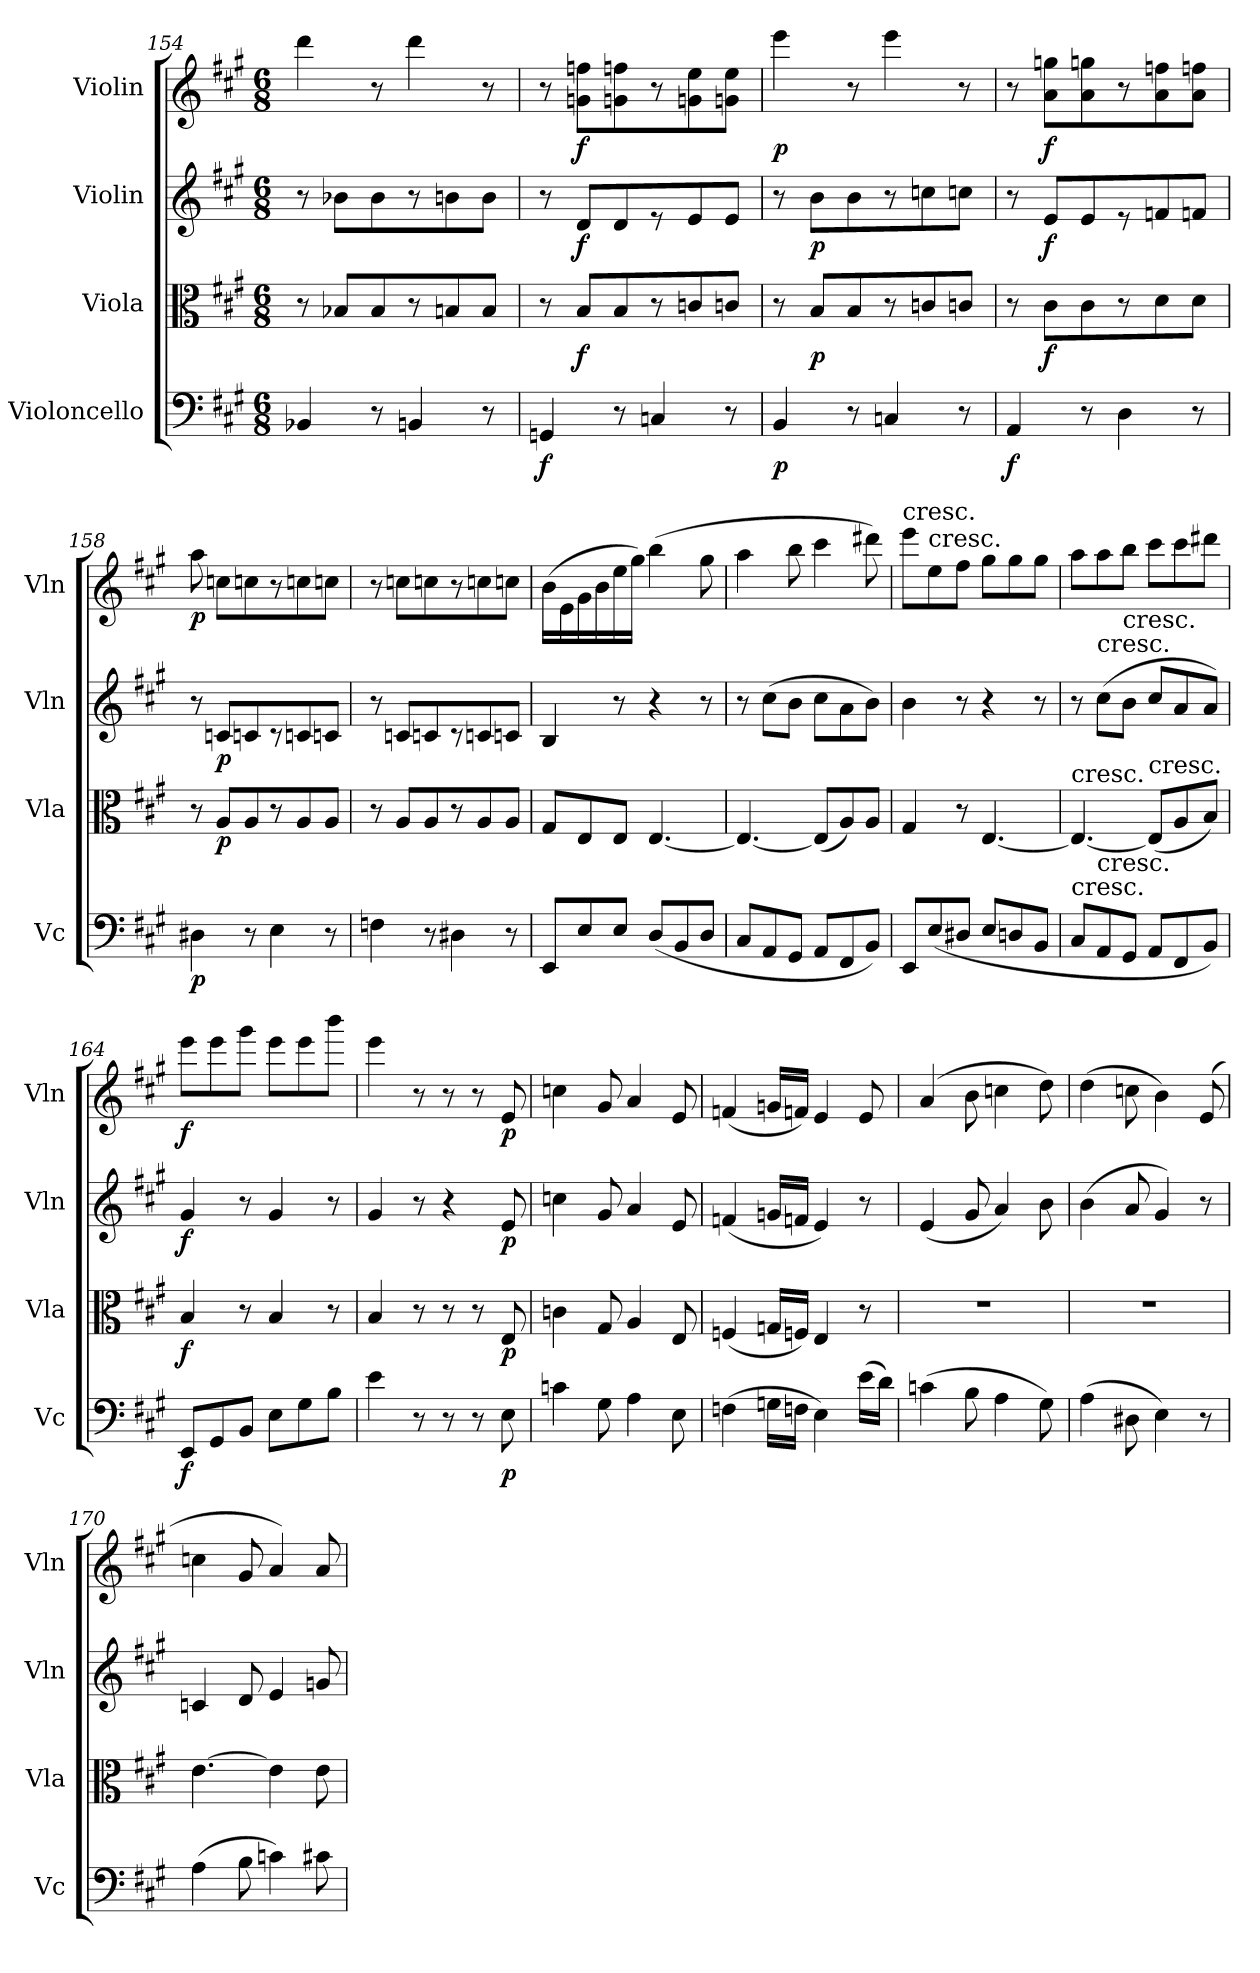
**kern	**dynam	**kern	**dynam	**kern	**dynam	**kern	**dynam
*part4	*part4	*part3	*part3	*part2	*part2	*part1	*part1
*staff4	*staff4	*staff3	*staff3	*staff2	*staff2	*staff1	*staff1
*I"Violoncello	*	*I"Viola	*	*I"Violin	*	*I"Violin	*
*I'Vc	*	*I'Vla	*	*I'Vln	*	*I'Vln	*
*clefF4	*	*clefC3	*	*clefG2	*	*clefG2	*
*k[f#c#g#]	*	*k[f#c#g#]	*	*k[f#c#g#]	*	*k[f#c#g#]	*
*A:	*	*A:	*	*A:	*	*A:	*
*M6/8	*	*M6/8	*	*M6/8	*	*M6/8	*
=154	=154	=154	=154	=154	=154	=154	=154
4BB-X/	.	8r	.	8r	.	4ddd\	.
.	.	8B-X/L	.	8b-X\L	.	.	.
8r	.	8B-/	.	8b-\	.	8r	.
4BBn/	.	8r	.	8r	.	4ddd\	.
.	.	8Bn/	.	8bn\	.	.	.
8r	.	8B/J	.	8b\J	.	8r	.
=155	=155	=155	=155	=155	=155	=155	=155
4GGn/	f	8r	.	8r	.	8r	.
.	.	8B/L	f	8d/L	f	8gn\ 8ffn\L	f
8r	.	8B/	.	8d/	.	8gn\ 8ffn\	.
4Cn/	.	8r	.	8r	.	8r	.
.	.	8cn/	.	8e/	.	8gn\ 8ee\	.
8r	.	8cn/J	.	8e/J	.	8gn\ 8ee\J	.
=156	=156	=156	=156	=156	=156	=156	=156
4BB/	p	8r	.	8r	.	4eee\	p
.	.	8B/L	p	8b\L	p	.	.
8r	.	8B/	.	8b\	.	8r	.
4Cn/	.	8r	.	8r	.	4eee\	.
.	.	8cn/	.	8ccn\	.	.	.
8r	.	8cn/J	.	8ccn\J	.	8r	.
=157	=157	=157	=157	=157	=157	=157	=157
4AA/	f	8r	.	8r	.	8r	.
.	.	8c#\L	f	8e/L	f	8a\ 8ggn\L	f
8r	.	8c#\	.	8e/	.	8a\ 8ggn\	.
4D\	.	8r	.	8r	.	8r	.
.	.	8d\	.	8fn/	.	8a\ 8ffn\	.
8r	.	8d\J	.	8fn/J	.	8a\ 8ffn\J	.
=158	=158	=158	=158	=158	=158	=158	=158
4D#X\	p	8r	.	8r	.	8aa\	p
.	.	8A/L	p	8cn/L	p	8ccn\L	.
8r	.	8A/	.	8cn/	.	8ccn\	.
4E\	.	8r	.	8r	.	8r	.
.	.	8A/	.	8cn/	.	8ccn\	.
8r	.	8A/J	.	8cn/J	.	8ccn\J	.
=159	=159	=159	=159	=159	=159	=159	=159
4Fn\	.	8r	.	8r	.	8r	.
.	.	8A/L	.	8cn/L	.	8ccn\L	.
8r	.	8A/	.	8cn/	.	8ccn\	.
4D#X\	.	8r	.	8r	.	8r	.
.	.	8A/	.	8cn/	.	8ccn\	.
8r	.	8A/J	.	8cn/J	.	8ccn\J	.
=160	=160	=160	=160	=160	=160	=160	=160
8EE/L	.	8G#/L	.	4B/	.	(16b\LL	.
.	.	.	.	.	.	16e\	.
8E/	.	8E/	.	.	.	16g#\	.
.	.	.	.	.	.	16b\	.
8E/J	.	8E/J	.	8r	.	16ee\	.
.	.	.	.	.	.	16gg#\JJ)	.
(8D/L	.	[4.E/	.	4r	.	(4bb\	.
8BB/	.	.	.	.	.	.	.
8D/J	.	.	.	8r	.	8gg#\	.
=161	=161	=161	=161	=161	=161	=161	=161
8C#/L	.	4.E/_	.	8r	.	4aa\	.
8AA/	.	.	.	(8cc#\L	.	.	.
8GG#/J	.	.	.	8b\J	.	8bb\	.
8AA/L	.	(8E/L]	.	8cc#\L	.	4ccc#\	.
8FF#/	.	8A/)	.	8a\	.	.	.
8BB/J)	.	8A/J	.	8b\J)	.	8ddd#X\)	.
=162	=162	=162	=162	=162	=162	=162	=162
!	!	!	!	!	!	!LO:TX:t=cresc.	!
8EE/L	.	4G#/	.	4b\	.	8eee\L	.
!	!	!	!	!	!	!LO:TX:t=cresc.	!
(8E/	.	.	.	.	.	8ee\	.
8D#X/J	.	8r	.	8r	.	8ff#\J	.
8E/L	.	[4.E/	.	4r	.	8gg#\L	.
8Dn/	.	.	.	.	.	8gg#\	.
8BB/J	.	.	.	8r	.	8gg#\J	.
=163	=163	=163	=163	=163	=163	=163	=163
!	!	!LO:TX:t=cresc.	!	!	!	!	!
!LO:TX:t=cresc.	!	!	!	!	!	!	!
8C#/L	.	4.E/_	.	8r	.	8aa\L	.
!	!	!	!	!LO:TX:t=cresc.	!	!	!
!LO:TX:t=cresc.	!	!	!	!	!	!	!
8AA/	.	.	.	(8cc#\L	.	8aa\	.
!	!	!	!	!LO:TX:t=cresc.	!	!	!
8GG#/J	.	.	.	8b\J	.	8bb\J	.
!	!	!LO:TX:t=cresc.	!	!	!	!	!
8AA/L	.	(8E/L]	.	8cc#/L	.	8ccc#\L	.
8FF#/	.	8A/	.	8a/	.	8ccc#\	.
8BB/J)	.	8B/J)	.	8a/J)	.	8ddd#X\J	.
=164	=164	=164	=164	=164	=164	=164	=164
8EE/L	f	4B/	f	4g#/	f	8eee\L	f
8GG#/	.	.	.	.	.	8eee\	.
8BB/J	.	8r	.	8r	.	8ggg#\J	.
8E\L	.	4B/	.	4g#/	.	8eee\L	.
8G#\	.	.	.	.	.	8eee\	.
8B\J	.	8r	.	8r	.	8bbb\J	.
=165	=165	=165	=165	=165	=165	=165	=165
4e\	.	4B/	.	4g#/	.	4eee\	.
8r	.	8r	.	8r	.	8r	.
8r	.	8r	.	4r	.	8r	.
8r	.	8r	.	.	.	8r	.
8E\	p	8E/	p	8e/	p	8e/	p
=166	=166	=166	=166	=166	=166	=166	=166
4cn\	.	4cn\	.	4ccn\	.	4ccn\	.
8G#\	.	8G#/	.	8g#/	.	8g#/	.
4A\	.	4A/	.	4a/	.	4a/	.
8E\	.	8E/	.	8e/	.	8e/	.
=167	=167	=167	=167	=167	=167	=167	=167
(4Fn\	.	(4Fn/	.	(4fn/	.	(4fn/	.
16Gn\LL	.	16Gn/LL	.	16gn/LL	.	16gn/LL	.
16Fn\JJ	.	16Fn/JJ)	.	16fn/JJ	.	16fn/JJ)	.
4E\)	.	4E/	.	4e/)	.	4e/	.
(16e\LL	.	8r	.	8r	.	8e/	.
16d\JJ)	.	.	.	.	.	.	.
=168	=168	=168	=168	=168	=168	=168	=168
(4cn\	.	2.r	.	(4e/	.	(4a/	.
8B\	.	.	.	8g#/	.	8b\	.
4A\	.	.	.	4a/)	.	4ccn\	.
8G#\)	.	.	.	8b\	.	8dd\)	.
=169	=169	=169	=169	=169	=169	=169	=169
(4A\	.	2.r	.	(4b\	.	(4dd\	.
8D#X\	.	.	.	8a/	.	8ccn\	.
4E\)	.	.	.	4g#/)	.	4b\)	.
8r	.	.	.	8r	.	(8e/	.
=170	=170	=170	=170	=170	=170	=170	=170
(4A\	.	[4.e\	.	4cn/	.	4ccn\	.
8B\	.	.	.	8d/	.	8g#/	.
4cn\)	.	4e\]	.	4e/	.	4a/)	.
8c#X\	.	8e\	.	8gn/	.	8a/	.
=	=	=	=	=	=	=	=
*-	*-	*-	*-	*-	*-	*-	*-
